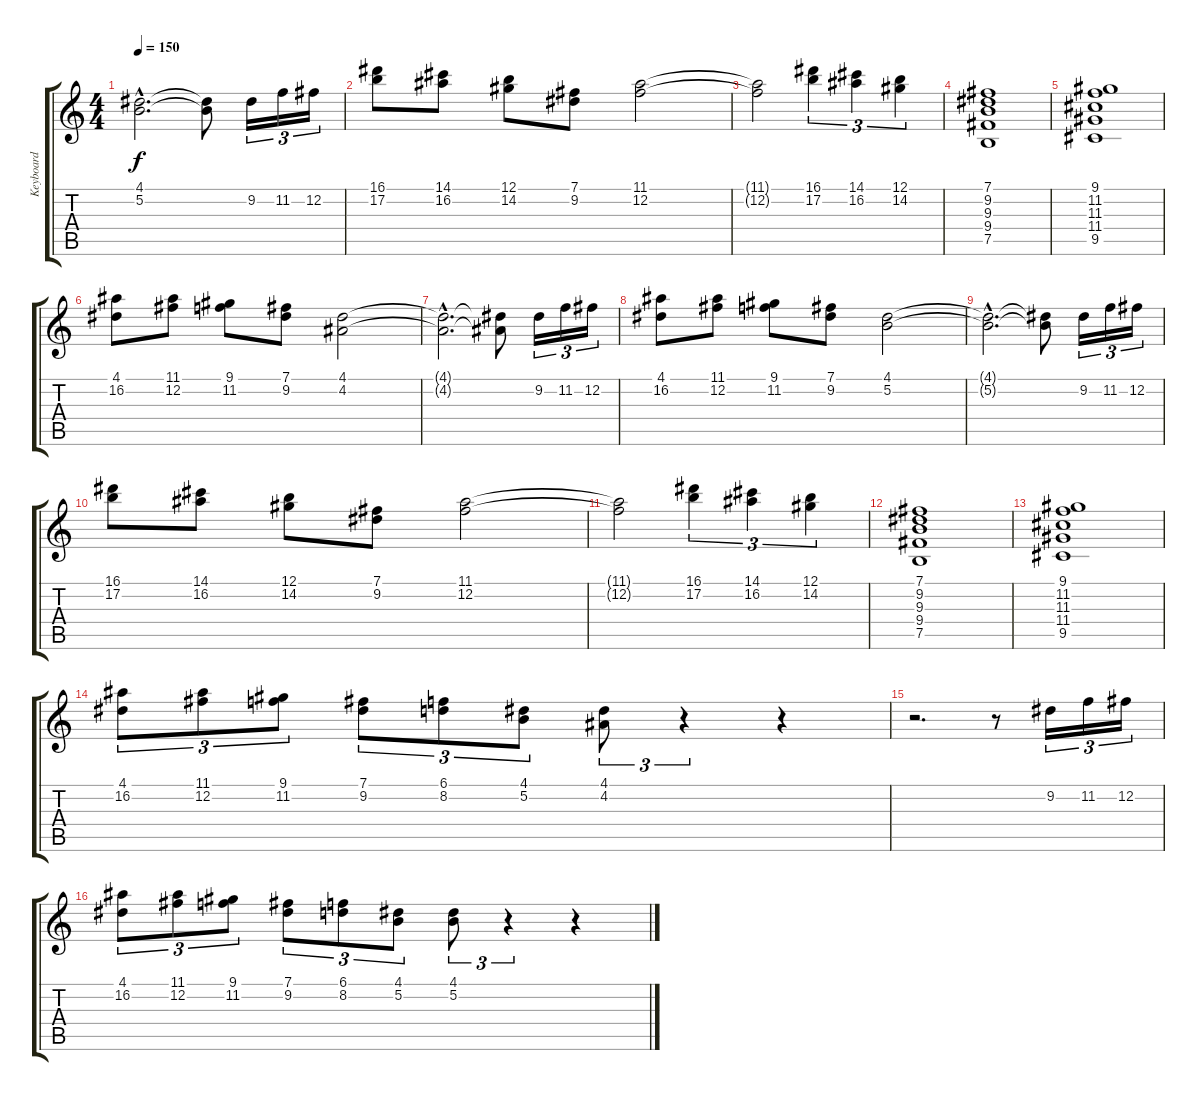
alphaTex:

\track ("Keyboard" "Keyboard") {instrument stringensemble1}
\staff {score tabs}
\tuning (B4 Gb4 D4 A3 E3 B2) {hide}
\ts (4 4)
\tempo 150
\clef g2
\ks c
(4.1{hac t} 5.2{hac t}).2{d dy f} (4.1{t} 5.2{t}).8 9.2.16{tu (3 2) volume 13} 11.2.16{tu (3 2)} 12.2.16{tu (3 2)} |
(16.1 17.2).8 (14.1 16.2).8 (12.1 14.2).8 (7.1 9.2).8 (11.1 12.2).2 |
(11.1{t} 12.2{t}).2 (16.1 17.2).4{tu (3 2)} (14.1 16.2).4{tu (3 2)} (12.1 14.2).4{tu (3 2)} |
(7.1 9.2 9.3 9.4 7.5).1 |
(9.1 11.2 11.3 11.4 9.5).1 |
(4.1 16.2).8 (11.1 12.2).8 (9.1 11.2).8 (7.1 9.2).8 (4.1 4.2).2{volume 6} |
(4.1{hac t} 4.2{hac t}).2{d} (4.1{t} 4.2{t}).8 9.2.16{tu (3 2) volume 13} 11.2.16{tu (3 2)} 12.2.16{tu (3 2)} |
(4.1 16.2).8 (11.1 12.2).8 (9.1 11.2).8 (7.1 9.2).8 (4.1 5.2).2{volume 7} |
(4.1{hac t} 5.2{hac t}).2{d} (4.1{t} 5.2{t}).8 9.2.16{tu (3 2) volume 13} 11.2.16{tu (3 2)} 12.2.16{tu (3 2)} |
(16.1 17.2).8 (14.1 16.2).8 (12.1 14.2).8 (7.1 9.2).8 (11.1 12.2).2 |
(11.1{t} 12.2{t}).2 (16.1 17.2).4{tu (3 2)} (14.1 16.2).4{tu (3 2)} (12.1 14.2).4{tu (3 2)} |
(7.1 9.2 9.3 9.4 7.5).1 |
(9.1 11.2 11.3 11.4 9.5).1 |
(4.1 16.2).8{tu (3 2) volume 13 balance 11 instrument stringensemble1} (11.1 12.2).8{tu (3 2)} (9.1 11.2).8{tu (3 2)} (7.1 9.2).8{tu (3 2)} (6.1 8.2).8{tu (3 2)} (4.1 5.2).8{tu (3 2)} (4.1 4.2).8{tu (3 2)} r.4{tu (3 2)} r.4 |
r.2{d} r.8 9.2.16{tu (3 2) volume 11} 11.2.16{tu (3 2)} 12.2.16{tu (3 2)} |
(4.1 16.2).8{tu (3 2) volume 8 balance 11 instrument stringensemble1} (11.1 12.2).8{tu (3 2)} (9.1 11.2).8{tu (3 2)} (7.1 9.2).8{tu (3 2)} (6.1 8.2).8{tu (3 2)} (4.1 5.2).8{tu (3 2)} (4.1 5.2).8{tu (3 2)} r.4{tu (3 2)} r.4
